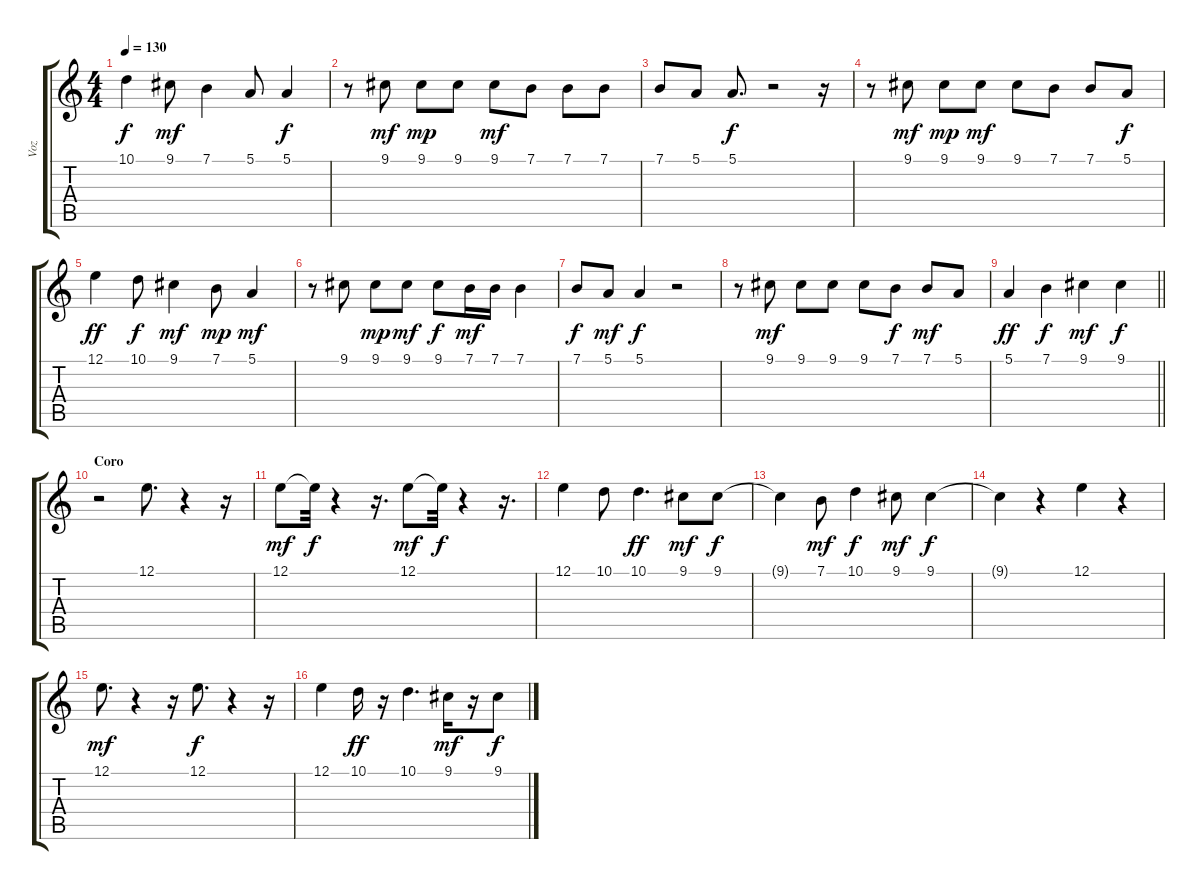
\track ("Voz" "Voz") {instrument flute}
\staff {score tabs}
\tuning (E4 B3 G3 D3 A2 E2) {hide}
\ts (4 4)
\tempo 130
\clef g2
\ks c
10.1.4{dy f} 9.1.8{dy mf} 7.1.4 5.1.8 5.1.4{dy f} |
r.8 9.1.8{dy mf} 9.1.8{dy mp} 9.1.8 9.1.8{dy mf} 7.1.8 7.1.8 7.1.8 |
7.1.8 5.1.8 5.1.8{d dy f} r.2 r.16 |
r.8 9.1.8{dy mf} 9.1.8{dy mp} 9.1.8{dy mf} 9.1.8 7.1.8 7.1.8 5.1.8{dy f} |
12.1.4{dy ff} 10.1.8{dy f} 9.1.4{dy mf} 7.1.8{dy mp} 5.1.4{dy mf} |
r.8 9.1.8 9.1.8{dy mp} 9.1.8{dy mf} 9.1.8{dy f} 7.1.16{dy mf} 7.1.16 7.1.4 |
7.1.8{dy f} 5.1.8{dy mf} 5.1.4{dy f} r.2 |
r.8 9.1.8{dy mf} 9.1.8 9.1.8 9.1.8 7.1.8{dy f} 7.1.8{dy mf} 5.1.8 |
\barLineRight lightlight
5.1.4{dy ff} 7.1.4{dy f} 9.1.4{dy mf} 9.1.4{dy f} |
\section ("" "Coro")
r.2 12.1.8{d} r.4 r.16 |
12.1.8{dy mf} 12.1{t}.32{dy f} r.4 r.16{d} 12.1.8{dy mf} 12.1{t}.32{dy f} r.4 r.16{d} |
12.1.4 10.1.8 10.1.4{d dy ff} 9.1.8{dy mf} 9.1.8{dy f} |
9.1{t}.4 7.1.8{dy mf} 10.1.4{dy f} 9.1.8{dy mf} 9.1.4{dy f} |
9.1{t}.4 r.4 12.1.4 r.4 |
12.1.8{d dy mf} r.4 r.16 12.1.8{d dy f} r.4 r.16 |
12.1.4 10.1.16{dy ff} r.16 10.1.4{d} 9.1.16{dy mf} r.16 9.1.8{dy f}
